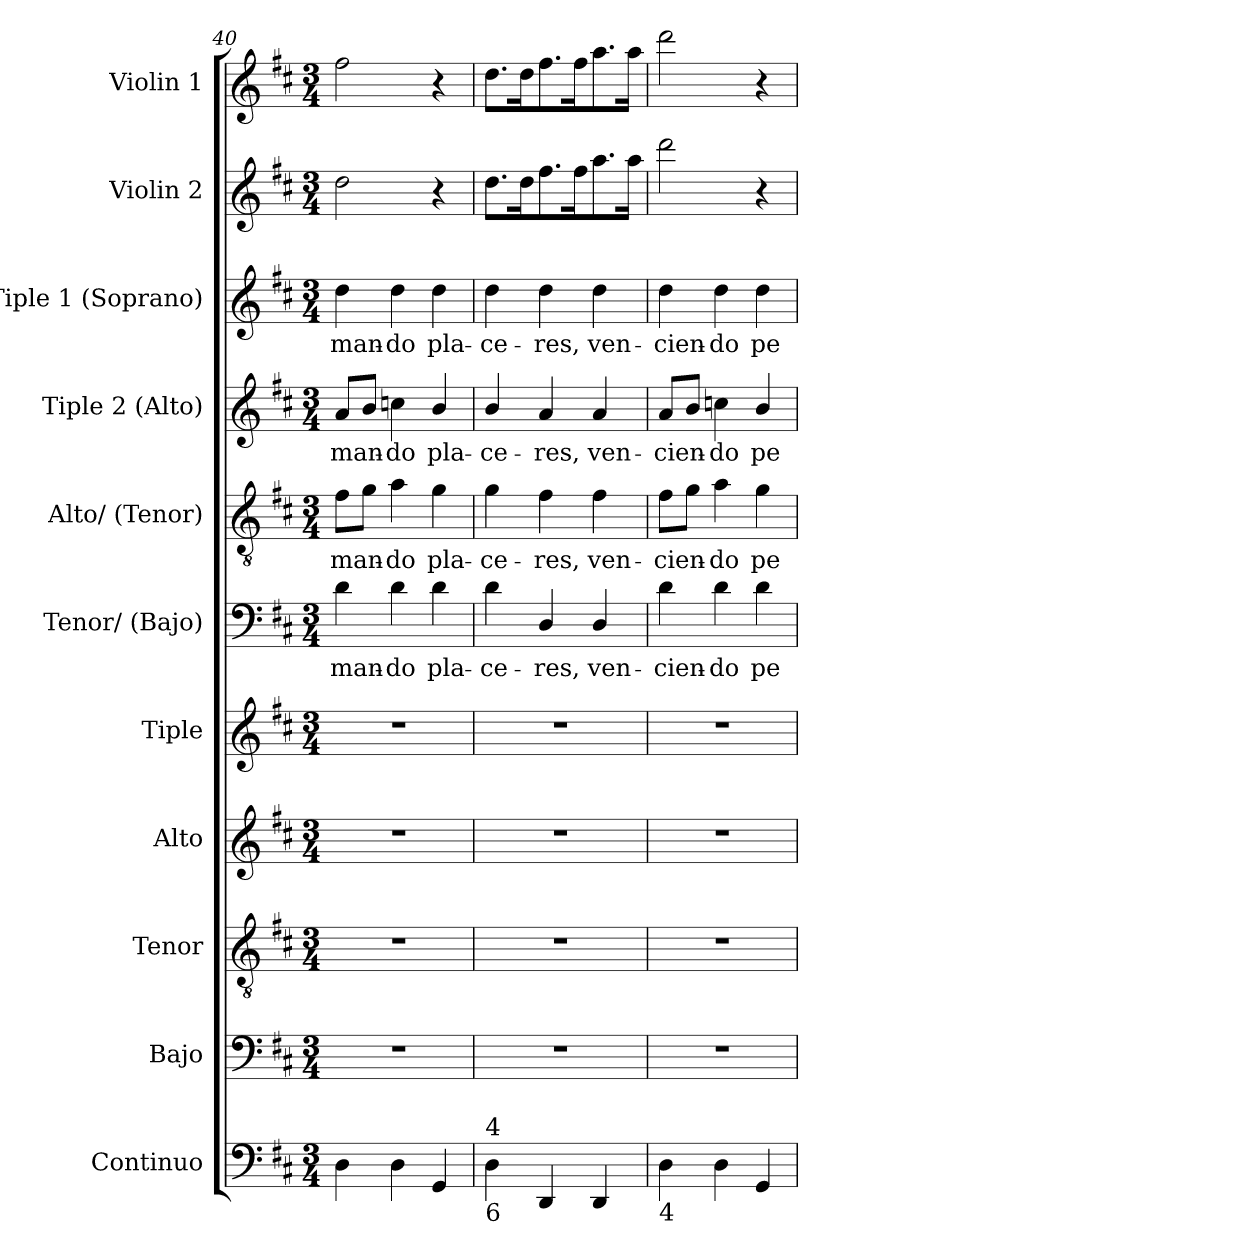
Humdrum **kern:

**kern	**kern	**kern	**kern	**kern	**kern	**text	**kern	**text	**kern	**text	**kern	**text	**kern	**kern
*part11	*part10	*part9	*part8	*part7	*part6	*part6	*part5	*part5	*part4	*part4	*part3	*part3	*part2	*part1
*staff11	*staff10	*staff9	*staff8	*staff7	*staff6	*staff6	*staff5	*staff5	*staff4	*staff4	*staff3	*staff3	*staff2	*staff1
*I"Continuo	*I"Bajo	*I"Tenor	*I"Alto	*I"Tiple	*I"Tenor/ (Bajo)	*	*I"Alto/ (Tenor)	*	*I"Tiple  2 (Alto)	*	*I"Tiple 1 (Soprano)	*	*I"Violin 2	*I"Violin 1
*	*I'B.	*I'T.	*I'A.	*	*I'B.	*	*I'T.	*	*I'A.	*	*I'S.	*	*I'Vln. 2	*I'Vln. 1
!!LO:LB:g=z
*clefF4	*clefF4	*clefGv2	*clefG2	*clefG2	*clefF4	*	*clefGv2	*	*clefG2	*	*clefG2	*	*clefG2	*clefG2
*	*	*ITrd7c12	*	*	*	*	*ITrd7c12	*	*	*	*	*	*	*
*k[f#c#]	*k[f#c#]	*k[f#c#]	*k[f#c#]	*k[f#c#]	*k[f#c#]	*	*k[f#c#]	*	*k[f#c#]	*	*k[f#c#]	*	*k[f#c#]	*k[f#c#]
*D:	*D:	*D:	*D:	*D:	*D:	*	*D:	*	*D:	*	*D:	*	*D:	*D:
*M3/4	*M3/4	*M3/4	*M3/4	*M3/4	*M3/4	*	*M3/4	*	*M3/4	*	*M3/4	*	*M3/4	*M3/4
=40	=40	=40	=40	=40	=40	=40	=40	=40	=40	=40	=40	=40	=40	=40
!	!LO:N:vis=1	!LO:N:vis=1	!LO:N:vis=1	!LO:N:vis=1	!	!	!	!	!	!	!	!	!	!
!	!	!	!	!	!	!LO:LY:b:color=#000000	!	!	!	!	!	!	!	!
!	!	!	!	!	!	!	!	!LO:LY:b:color=#000000	!	!	!	!	!	!
!	!	!	!	!	!	!	!	!	!	!LO:LY:b:color=#000000	!	!	!	!
!	!	!	!	!	!	!	!	!	!	!	!	!LO:LY:b:color=#000000	!	!
4Di\	2.r	2.r	2.r	2.r	4di\	-man-	8F#i\L	-man-	8ai/L	-man-	4ddi\	-man-	2ddi\	2ff#i\
.	.	.	.	.	.	.	8Gi\J	.	8bi/J	.	.	.	.	.
!	!	!	!	!	!	!LO:LY:b:color=#000000	!	!	!	!	!	!	!	!
!	!	!	!	!	!	!	!	!LO:LY:b:color=#000000	!	!	!	!	!	!
!	!	!	!	!	!	!	!	!	!	!LO:LY:b:color=#000000	!	!	!	!
!	!	!	!	!	!	!	!	!	!	!	!	!LO:LY:b:color=#000000	!	!
4Di\	.	.	.	.	4di\	-do	4Ai\	-do	4ccni\	-do	4ddi\	-do	.	.
!	!	!	!	!	!	!LO:LY:b:color=#000000	!	!	!	!	!	!	!	!
!	!	!	!	!	!	!	!	!LO:LY:b:color=#000000	!	!	!	!	!	!
!	!	!	!	!	!	!	!	!	!	!LO:LY:b:color=#000000	!	!	!	!
!	!	!	!	!	!	!	!	!	!	!	!	!LO:LY:b:color=#000000	!	!
4GGi/	.	.	.	.	4di\	pla-	4Gi\	pla-	4bi/	pla-	4ddi\	pla-	4r	4r
=41	=41	=41	=41	=41	=41	=41	=41	=41	=41	=41	=41	=41	=41	=41
!	!LO:N:vis=1	!LO:N:vis=1	!LO:N:vis=1	!LO:N:vis=1	!	!	!	!	!	!	!	!	!	!
!	!	!	!	!	!	!LO:LY:b:color=#000000	!	!	!	!	!	!	!	!
!	!	!	!	!	!	!	!	!LO:LY:b:color=#000000	!	!	!	!	!	!
!	!	!	!	!	!	!	!	!	!	!LO:LY:b:color=#000000	!	!	!	!
!LO:TX:b:t=6	!	!	!	!	!	!	!	!	!	!	!	!	!	!
!LO:TX:t=4	!	!	!	!	!	!	!	!	!	!	!	!	!	!
!	!	!	!	!	!	!	!	!	!	!	!	!LO:LY:b:color=#000000	!	!
4Di\	2.r	2.r	2.r	2.r	4di\	-ce-	4Gi\	-ce-	4bi/	-ce-	4ddi\	-ce-	8.ddi\L	8.ddi\L
.	.	.	.	.	.	.	.	.	.	.	.	.	16ddi\k	16ddi\k
!	!	!	!	!	!	!LO:LY:b:color=#000000	!	!	!	!	!	!	!	!
!	!	!	!	!	!	!	!	!LO:LY:b:color=#000000	!	!	!	!	!	!
!	!	!	!	!	!	!	!	!	!	!LO:LY:b:color=#000000	!	!	!	!
!	!	!	!	!	!	!	!	!	!	!	!	!LO:LY:b:color=#000000	!	!
4DDi/	.	.	.	.	4Di/	-res,	4F#i\	-res,	4ai/	-res,	4ddi\	-res,	8.ff#i\	8.ff#i\
.	.	.	.	.	.	.	.	.	.	.	.	.	16ff#i\k	16ff#i\k
!	!	!	!	!	!	!LO:LY:b:color=#000000	!	!	!	!	!	!	!	!
!	!	!	!	!	!	!	!	!LO:LY:b:color=#000000	!	!	!	!	!	!
!	!	!	!	!	!	!	!	!	!	!LO:LY:b:color=#000000	!	!	!	!
!	!	!	!	!	!	!	!	!	!	!	!	!LO:LY:b:color=#000000	!	!
4DDi/	.	.	.	.	4Di/	ven-	4F#i\	ven-	4ai/	ven-	4ddi\	ven-	8.aai\	8.aai\
.	.	.	.	.	.	.	.	.	.	.	.	.	16aai\Jk	16aai\Jk
=42	=42	=42	=42	=42	=42	=42	=42	=42	=42	=42	=42	=42	=42	=42
!	!LO:N:vis=1	!LO:N:vis=1	!LO:N:vis=1	!LO:N:vis=1	!	!	!	!	!	!	!	!	!	!
!	!	!	!	!	!	!LO:LY:b:color=#000000	!	!	!	!	!	!	!	!
!	!	!	!	!	!	!	!	!LO:LY:b:color=#000000	!	!	!	!	!	!
!	!	!	!	!	!	!	!	!	!	!LO:LY:b:color=#000000	!	!	!	!
!LO:TX:b:t=4	!	!	!	!	!	!	!	!	!	!	!	!	!	!
!	!	!	!	!	!	!	!	!	!	!	!	!LO:LY:b:color=#000000	!	!
4Di\	2.r	2.r	2.r	2.r	4di\	-cien-	8F#i\L	-cien-	8ai/L	-cien-	4ddi\	-cien-	2dddi\	2dddi\
.	.	.	.	.	.	.	8Gi\J	.	8bi/J	.	.	.	.	.
!	!	!	!	!	!	!LO:LY:b:color=#000000	!	!	!	!	!	!	!	!
!	!	!	!	!	!	!	!	!LO:LY:b:color=#000000	!	!	!	!	!	!
!	!	!	!	!	!	!	!	!	!	!LO:LY:b:color=#000000	!	!	!	!
!	!	!	!	!	!	!	!	!	!	!	!	!LO:LY:b:color=#000000	!	!
4Di\	.	.	.	.	4di\	-do	4Ai\	-do	4ccni\	-do	4ddi\	-do	.	.
!	!	!	!	!	!	!LO:LY:b:color=#000000	!	!	!	!	!	!	!	!
!	!	!	!	!	!	!	!	!LO:LY:b:color=#000000	!	!	!	!	!	!
!	!	!	!	!	!	!	!	!	!	!LO:LY:b:color=#000000	!	!	!	!
!	!	!	!	!	!	!	!	!	!	!	!	!LO:LY:b:color=#000000	!	!
4GGi/	.	.	.	.	4di\	pe-	4Gi\	pe-	4bi/	pe-	4ddi\	pe-	4r	4r
=	=	=	=	=	=	=	=	=	=	=	=	=	=	=
*-	*-	*-	*-	*-	*-	*-	*-	*-	*-	*-	*-	*-	*-	*-
